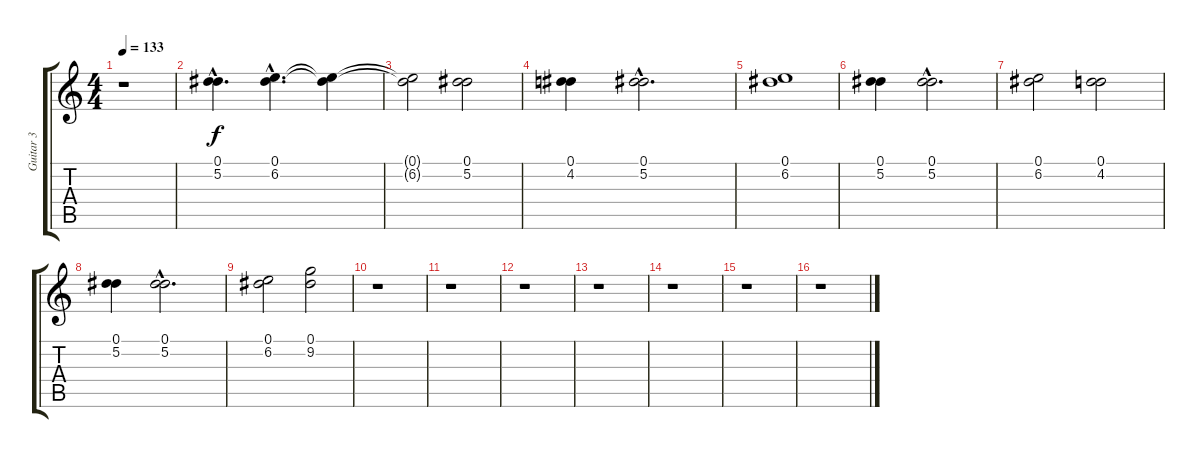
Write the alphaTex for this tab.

\track ("Guitar 3" "Guitar 3") {instrument distortionguitar}
\staff {score tabs}
\tuning (Eb4 Bb3 Gb3 Db3 Ab2 Eb2) {hide}
\ts (4 4)
\tempo 133
\clef g2
\ks c
r.1{dy f} |
\section ("" "")
(0.1{hac} 5.2{hac}).4{d} (0.1{hac} 6.2{hac}).4{d} (0.1{t} 6.2{t}).4 |
(0.1{t} 6.2{t}).2 (0.1 5.2).2 |
(0.1 4.2).4 (0.1{hac} 5.2{hac}).2{d} |
(0.1 6.2).1 |
(0.1 5.2).4 (0.1{hac} 5.2{hac}).2{d} |
(0.1 6.2).2 (0.1 4.2).2 |
(0.1 5.2).4 (0.1{hac} 5.2{hac}).2{d} |
(0.1 6.2).2 (0.1 9.2).2 |
\section ("" "")
r.1 |
r.1 |
r.1 |
r.1 |
r.1 |
r.1 |
r.1
